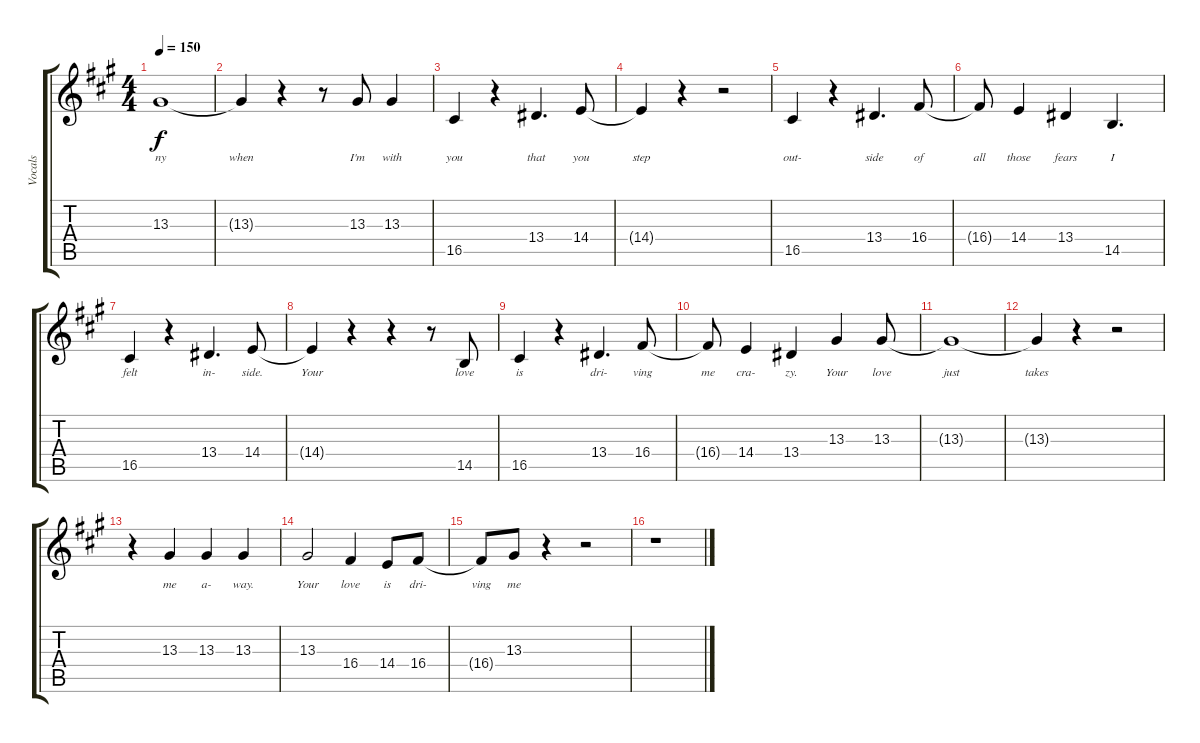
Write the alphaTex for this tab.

\track ("Vocals" "Vocals") {instrument flute}
\staff {score tabs}
\tuning (E4 B3 G3 D3 A2 E2) {hide}
\ts (4 4)
\tempo 150
\clef g2
\ks a
13.3{t}.1{lyrics (0 "ny") lyrics (1 "") lyrics (2 "") lyrics (3 "") lyrics (4 "") dy f} |
13.3{t}.4{lyrics (0 "when") lyrics (1 "") lyrics (2 "") lyrics (3 "") lyrics (4 "")} r.4 r.8 13.3.8{lyrics (0 "I'm") lyrics (1 "") lyrics (2 "") lyrics (3 "") lyrics (4 "")} 13.3.4{lyrics (0 "with") lyrics (1 "") lyrics (2 "") lyrics (3 "") lyrics (4 "")} |
16.5.4{lyrics (0 "you") lyrics (1 "") lyrics (2 "") lyrics (3 "") lyrics (4 "")} r.4 13.4.4{d lyrics (0 "that") lyrics (1 "") lyrics (2 "") lyrics (3 "") lyrics (4 "")} 14.4.8{lyrics (0 "you") lyrics (1 "") lyrics (2 "") lyrics (3 "") lyrics (4 "")} |
14.4{t}.4{lyrics (0 "step") lyrics (1 "") lyrics (2 "") lyrics (3 "") lyrics (4 "")} r.4 r.2 |
16.5.4{lyrics (0 "out-") lyrics (1 "") lyrics (2 "") lyrics (3 "") lyrics (4 "")} r.4 13.4.4{d lyrics (0 "side") lyrics (1 "") lyrics (2 "") lyrics (3 "") lyrics (4 "")} 16.4.8{lyrics (0 "of") lyrics (1 "") lyrics (2 "") lyrics (3 "") lyrics (4 "")} |
16.4{t}.8{lyrics (0 "all") lyrics (1 "") lyrics (2 "") lyrics (3 "") lyrics (4 "")} 14.4.4{lyrics (0 "those") lyrics (1 "") lyrics (2 "") lyrics (3 "") lyrics (4 "")} 13.4.4{lyrics (0 "fears") lyrics (1 "") lyrics (2 "") lyrics (3 "") lyrics (4 "")} 14.5.4{d lyrics (0 "I") lyrics (1 "") lyrics (2 "") lyrics (3 "") lyrics (4 "")} |
16.5.4{lyrics (0 "felt") lyrics (1 "") lyrics (2 "") lyrics (3 "") lyrics (4 "")} r.4 13.4.4{d lyrics (0 "in-") lyrics (1 "") lyrics (2 "") lyrics (3 "") lyrics (4 "")} 14.4.8{lyrics (0 "side.") lyrics (1 "") lyrics (2 "") lyrics (3 "") lyrics (4 "")} |
14.4{t}.4{lyrics (0 "Your") lyrics (1 "") lyrics (2 "") lyrics (3 "") lyrics (4 "")} r.4 r.4 r.8 14.5.8{lyrics (0 "love") lyrics (1 "") lyrics (2 "") lyrics (3 "") lyrics (4 "")} |
16.5.4{lyrics (0 "is") lyrics (1 "") lyrics (2 "") lyrics (3 "") lyrics (4 "")} r.4 13.4.4{d lyrics (0 "dri-") lyrics (1 "") lyrics (2 "") lyrics (3 "") lyrics (4 "")} 16.4.8{lyrics (0 "ving") lyrics (1 "") lyrics (2 "") lyrics (3 "") lyrics (4 "")} |
16.4{t}.8{lyrics (0 "me") lyrics (1 "") lyrics (2 "") lyrics (3 "") lyrics (4 "")} 14.4.4{lyrics (0 "cra-") lyrics (1 "") lyrics (2 "") lyrics (3 "") lyrics (4 "")} 13.4.4{lyrics (0 "zy.") lyrics (1 "") lyrics (2 "") lyrics (3 "") lyrics (4 "")} 13.3.4{lyrics (0 "Your") lyrics (1 "") lyrics (2 "") lyrics (3 "") lyrics (4 "")} 13.3.8{lyrics (0 "love") lyrics (1 "") lyrics (2 "") lyrics (3 "") lyrics (4 "")} |
13.3{t}.1{lyrics (0 "just") lyrics (1 "") lyrics (2 "") lyrics (3 "") lyrics (4 "")} |
13.3{t}.4{lyrics (0 "takes") lyrics (1 "") lyrics (2 "") lyrics (3 "") lyrics (4 "")} r.4 r.2 |
r.4 13.3.4{lyrics (0 "me") lyrics (1 "") lyrics (2 "") lyrics (3 "") lyrics (4 "")} 13.3.4{lyrics (0 "a-") lyrics (1 "") lyrics (2 "") lyrics (3 "") lyrics (4 "")} 13.3.4{lyrics (0 "way.") lyrics (1 "") lyrics (2 "") lyrics (3 "") lyrics (4 "")} |
13.3.2{lyrics (0 "Your") lyrics (1 "") lyrics (2 "") lyrics (3 "") lyrics (4 "")} 16.4.4{lyrics (0 "love") lyrics (1 "") lyrics (2 "") lyrics (3 "") lyrics (4 "")} 14.4.8{lyrics (0 "is") lyrics (1 "") lyrics (2 "") lyrics (3 "") lyrics (4 "")} 16.4.8{lyrics (0 "dri-") lyrics (1 "") lyrics (2 "") lyrics (3 "") lyrics (4 "")} |
16.4{t}.8{lyrics (0 "ving") lyrics (1 "") lyrics (2 "") lyrics (3 "") lyrics (4 "")} 13.3.8{lyrics (0 "me") lyrics (1 "") lyrics (2 "") lyrics (3 "") lyrics (4 "")} r.4 r.2 |
r.1
